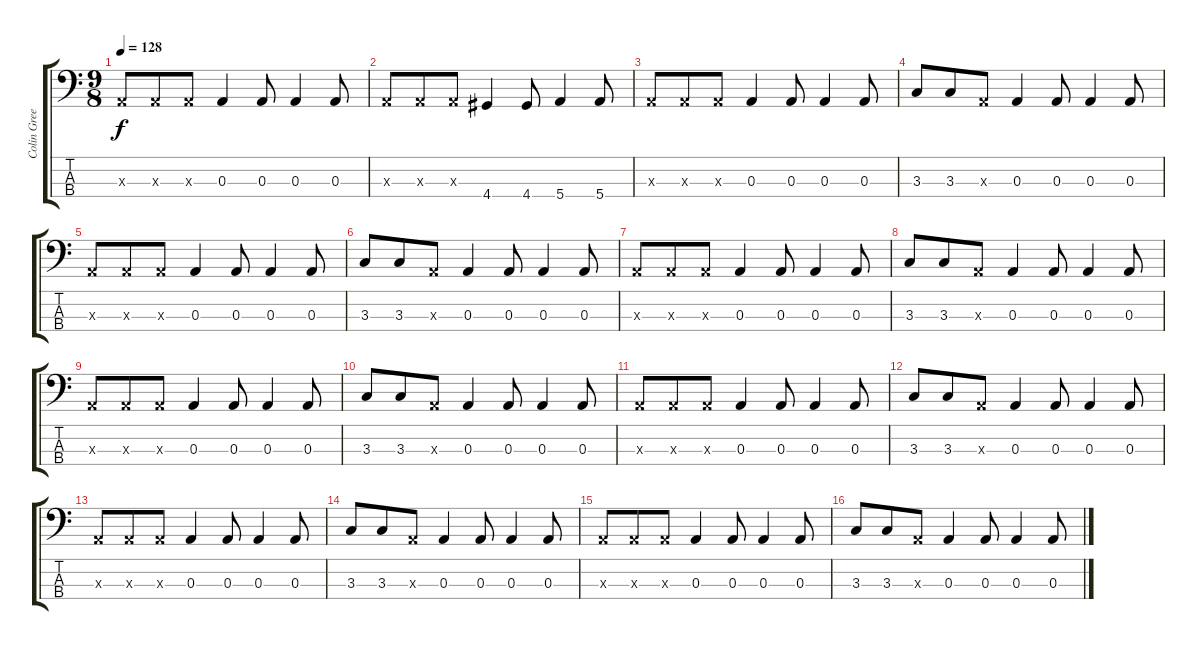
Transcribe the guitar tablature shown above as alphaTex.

\track ("Colin Greenwood - Bass" "Colin Gree") {instrument electricbasspick}
\staff {score tabs}
\tuning (G2 D2 A1 E1) {hide}
\ts (9 8)
\tempo 128
\clef f4
\ks c
0.3{x}.8{dy f} 0.3{x}.8 0.3{x}.8 0.3.4 0.3.8 0.3.4 0.3.8 |
0.3{x}.8 0.3{x}.8 0.3{x}.8 4.4.4 4.4.8 5.4.4 5.4.8 |
0.3{x}.8 0.3{x}.8 0.3{x}.8 0.3.4 0.3.8 0.3.4 0.3.8 |
3.3.8 3.3.8 0.3{x}.8 0.3.4 0.3.8 0.3.4 0.3.8 |
0.3{x}.8 0.3{x}.8 0.3{x}.8 0.3.4 0.3.8 0.3.4 0.3.8 |
3.3.8 3.3.8 0.3{x}.8 0.3.4 0.3.8 0.3.4 0.3.8 |
0.3{x}.8 0.3{x}.8 0.3{x}.8 0.3.4 0.3.8 0.3.4 0.3.8 |
3.3.8 3.3.8 0.3{x}.8 0.3.4 0.3.8 0.3.4 0.3.8 |
0.3{x}.8 0.3{x}.8 0.3{x}.8 0.3.4 0.3.8 0.3.4 0.3.8 |
3.3.8 3.3.8 0.3{x}.8 0.3.4 0.3.8 0.3.4 0.3.8 |
0.3{x}.8 0.3{x}.8 0.3{x}.8 0.3.4 0.3.8 0.3.4 0.3.8 |
3.3.8 3.3.8 0.3{x}.8 0.3.4 0.3.8 0.3.4 0.3.8 |
0.3{x}.8 0.3{x}.8 0.3{x}.8 0.3.4 0.3.8 0.3.4 0.3.8 |
3.3.8 3.3.8 0.3{x}.8 0.3.4 0.3.8 0.3.4 0.3.8 |
0.3{x}.8 0.3{x}.8 0.3{x}.8 0.3.4 0.3.8 0.3.4 0.3.8 |
3.3.8 3.3.8 0.3{x}.8 0.3.4 0.3.8 0.3.4 0.3.8
